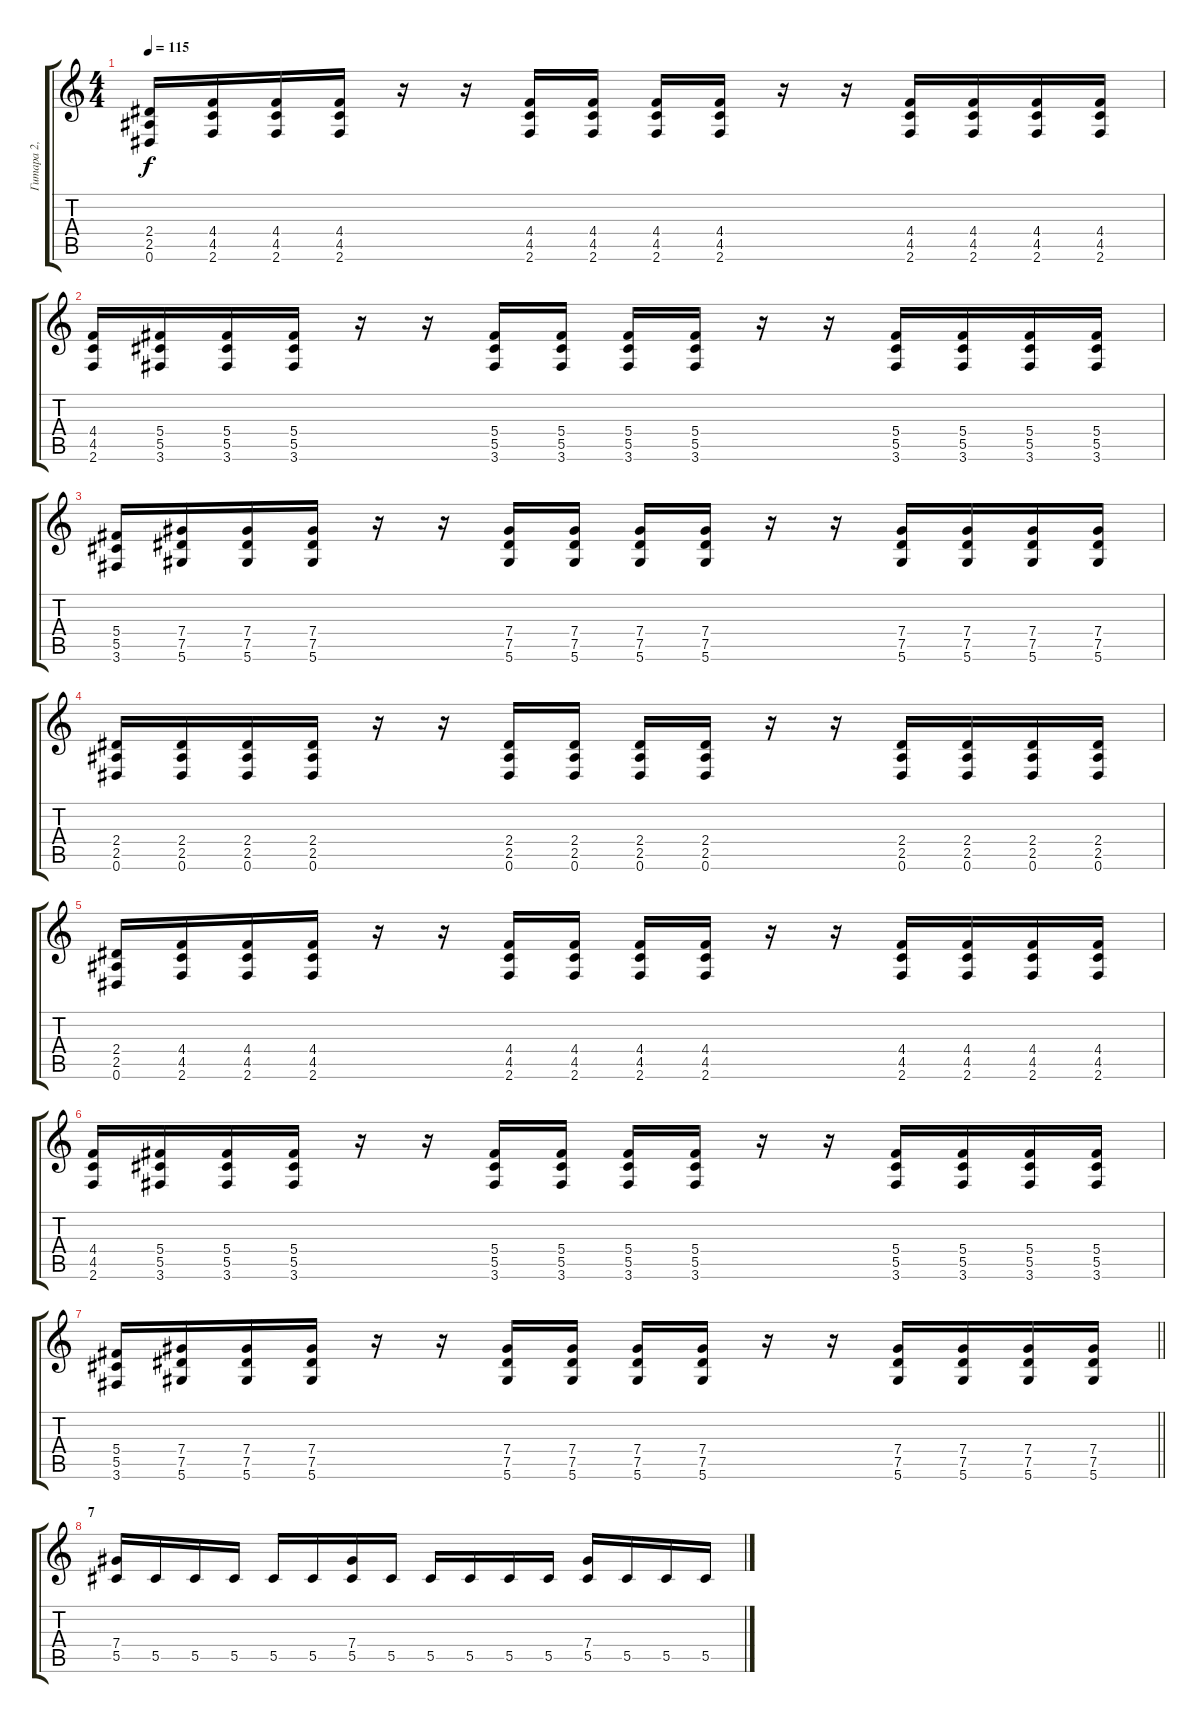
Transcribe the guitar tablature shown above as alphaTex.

\track ("Гитара 2, пусть это будет Попов)" "Гитара 2, ") {instrument overdrivenguitar}
\staff {score tabs}
\tuning (Eb4 Bb3 Gb3 Db3 Ab2 Eb2) {hide}
\ts (4 4)
\tempo 115
\clef g2
\ks c
(2.4 2.5 0.6).16{dy f} (4.4 4.5 2.6).16 (4.4 4.5 2.6).16 (4.4 4.5 2.6).16 r.16 r.16 (4.4 4.5 2.6).16 (4.4 4.5 2.6).16 (4.4 4.5 2.6).16 (4.4 4.5 2.6).16 r.16 r.16 (4.4 4.5 2.6).16 (4.4 4.5 2.6).16 (4.4 4.5 2.6).16 (4.4 4.5 2.6).16 |
(4.4 4.5 2.6).16 (5.4 5.5 3.6).16 (5.4 5.5 3.6).16 (5.4 5.5 3.6).16 r.16 r.16 (5.4 5.5 3.6).16 (5.4 5.5 3.6).16 (5.4 5.5 3.6).16 (5.4 5.5 3.6).16 r.16 r.16 (5.4 5.5 3.6).16 (5.4 5.5 3.6).16 (5.4 5.5 3.6).16 (5.4 5.5 3.6).16 |
(5.4 5.5 3.6).16 (7.4 7.5 5.6).16 (7.4 7.5 5.6).16 (7.4 7.5 5.6).16 r.16 r.16 (7.4 7.5 5.6).16 (7.4 7.5 5.6).16 (7.4 7.5 5.6).16 (7.4 7.5 5.6).16 r.16 r.16 (7.4 7.5 5.6).16 (7.4 7.5 5.6).16 (7.4 7.5 5.6).16 (7.4 7.5 5.6).16 |
(2.4 2.5 0.6).16 (2.4 2.5 0.6).16 (2.4 2.5 0.6).16 (2.4 2.5 0.6).16 r.16 r.16 (2.4 2.5 0.6).16 (2.4 2.5 0.6).16 (2.4 2.5 0.6).16 (2.4 2.5 0.6).16 r.16 r.16 (2.4 2.5 0.6).16 (2.4 2.5 0.6).16 (2.4 2.5 0.6).16 (2.4 2.5 0.6).16 |
(2.4 2.5 0.6).16 (4.4 4.5 2.6).16 (4.4 4.5 2.6).16 (4.4 4.5 2.6).16 r.16 r.16 (4.4 4.5 2.6).16 (4.4 4.5 2.6).16 (4.4 4.5 2.6).16 (4.4 4.5 2.6).16 r.16 r.16 (4.4 4.5 2.6).16 (4.4 4.5 2.6).16 (4.4 4.5 2.6).16 (4.4 4.5 2.6).16 |
(4.4 4.5 2.6).16 (5.4 5.5 3.6).16 (5.4 5.5 3.6).16 (5.4 5.5 3.6).16 r.16 r.16 (5.4 5.5 3.6).16 (5.4 5.5 3.6).16 (5.4 5.5 3.6).16 (5.4 5.5 3.6).16 r.16 r.16 (5.4 5.5 3.6).16 (5.4 5.5 3.6).16 (5.4 5.5 3.6).16 (5.4 5.5 3.6).16 |
\barLineRight lightlight
(5.4 5.5 3.6).16 (7.4 7.5 5.6).16 (7.4 7.5 5.6).16 (7.4 7.5 5.6).16 r.16 r.16 (7.4 7.5 5.6).16 (7.4 7.5 5.6).16 (7.4 7.5 5.6).16 (7.4 7.5 5.6).16 r.16 r.16 (7.4 7.5 5.6).16 (7.4 7.5 5.6).16 (7.4 7.5 5.6).16 (7.4 7.5 5.6).16 |
\section ("" "7")
(7.4 5.5).16 5.5.16 5.5.16 5.5.16 5.5.16 5.5.16 (7.4 5.5).16 5.5.16 5.5.16 5.5.16 5.5.16 5.5.16 (7.4 5.5).16 5.5.16 5.5.16 5.5.16
